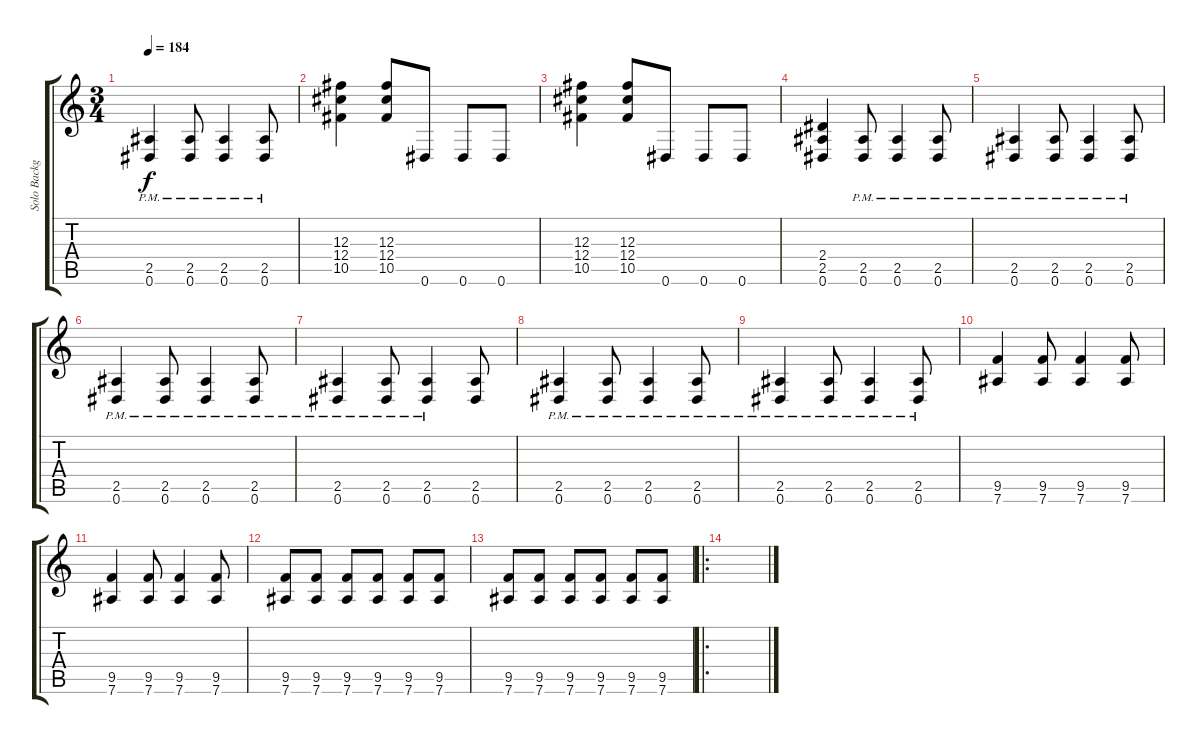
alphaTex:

\track ("Solo Background" "Solo Backg") {instrument distortionguitar}
\staff {score tabs}
\tuning (Eb4 Bb3 Gb3 Db3 Ab2 Eb2) {hide}
\ts (3 4)
\tempo 184
\clef g2
\ks c
(2.5{pm} 0.6{pm}).4{dy f} (2.5{pm} 0.6{pm}).8 (2.5{pm} 0.6{pm}).4 (2.5{pm} 0.6{pm}).8 |
(12.3 12.4 10.5).4 (12.3 12.4 10.5).8 0.6.8 0.6.8 0.6.8 |
(12.3 12.4 10.5).4 (12.3 12.4 10.5).8 0.6.8 0.6.8 0.6.8 |
(2.4 2.5 0.6).4 (2.5{pm} 0.6{pm}).8 (2.5{pm} 0.6{pm}).4 (2.5{pm} 0.6{pm}).8 |
(2.5{pm} 0.6{pm}).4 (2.5{pm} 0.6{pm}).8 (2.5{pm} 0.6{pm}).4 (2.5{pm} 0.6{pm}).8 |
(2.5{pm} 0.6{pm}).4 (2.5{pm} 0.6{pm}).8 (2.5{pm} 0.6{pm}).4 (2.5{pm} 0.6{pm}).8 |
(2.5{pm} 0.6{pm}).4 (2.5{pm} 0.6{pm}).8 (2.5{pm} 0.6{pm}).4 (2.5 0.6).8 |
(2.5{pm} 0.6{pm}).4 (2.5{pm} 0.6{pm}).8 (2.5{pm} 0.6{pm}).4 (2.5{pm} 0.6{pm}).8 |
(2.5{pm} 0.6{pm}).4 (2.5{pm} 0.6{pm}).8 (2.5{pm} 0.6{pm}).4 (2.5{pm} 0.6{pm}).8 |
(9.5 7.6).4 (9.5 7.6).8 (9.5 7.6).4 (9.5 7.6).8 |
(9.5 7.6).4 (9.5 7.6).8 (9.5 7.6).4 (9.5 7.6).8 |
(9.5 7.6).8 (9.5 7.6).8 (9.5 7.6).8 (9.5 7.6).8 (9.5 7.6).8 (9.5 7.6).8 |
(9.5 7.6).8 (9.5 7.6).8 (9.5 7.6).8 (9.5 7.6).8 (9.5 7.6).8 (9.5 7.6).8 |
\ro
